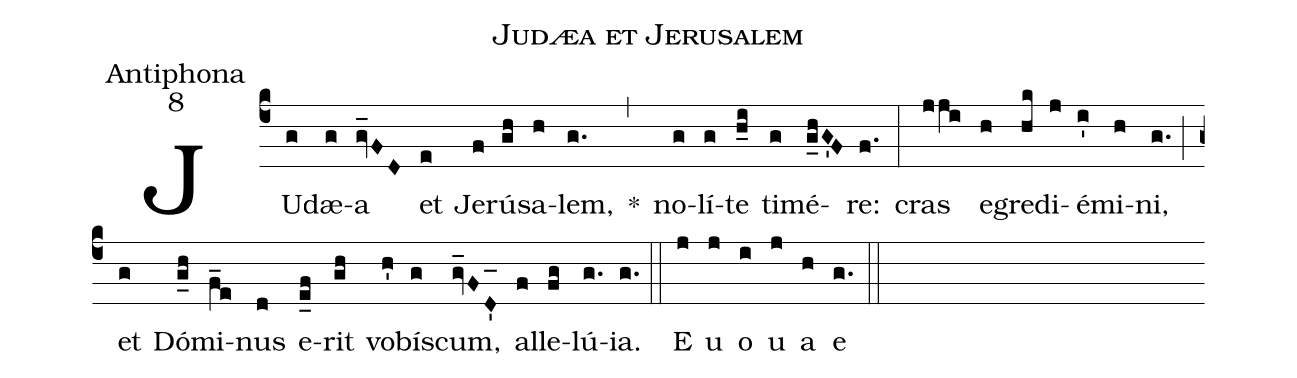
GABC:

name:Judæa et Jerusalem;
office-part:Antiphona;
mode:8;
%%
(c4) JU(g)dæ(g)a(gv_FD) et(e) Je(f)rú(gh)sa(h)lem,(g.) *(,) no(g)lí(g)te(h_i) ti(g)mé(g_hG'F)re:(f.) (:) cras(jji) e(h)gre(hk)di(j)é(i')mi(h)ni,(g.) (;) et(g) Dó(g_h)mi(f_e)nus(d) e(e_f)rit(gh) vo(h')bí(g)scum,(gv_FD_') al(f)le(fg)lú(g.)ia.(g.) (::)
E(j) u(j) o(i) u(j) a(h) e(g.) (::)
